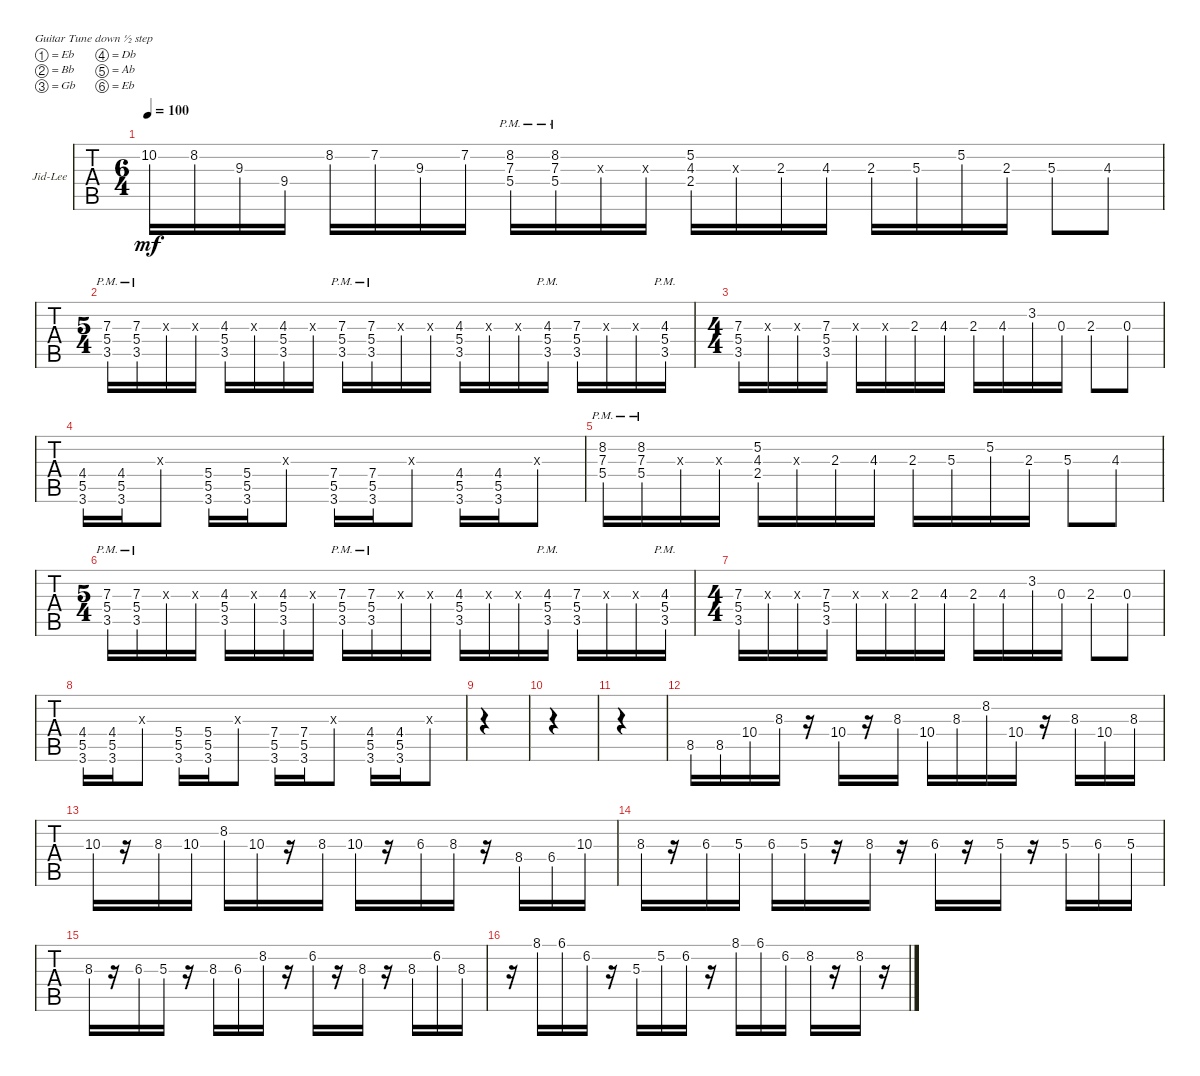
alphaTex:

\defaultSystemsLayout 4
\bracketExtendMode groupsimilarinstruments
\firstSystemTrackNameOrientation horizontal
\otherSystemsTrackNameOrientation horizontal
\track ("Jid-Lee" "Jid-Lee") {instrument distortionguitar}
\staff {tabs}
\tuning (Eb4 Bb3 Gb3 Db3 Ab2 Eb2)
\ts (6 4)
\tempo 100
\clef g2
\ks c
10.2.16{dy mf} 8.2.16 9.3.16 9.4.16 8.2.16 7.2.16 9.3.16 7.2.16 (8.2{pm} 7.3{pm} 5.4{pm}).16 (8.2{pm} 7.3{pm} 5.4{pm}).16 0.3{x}.16 0.3{x}.16 (4.3 5.2 2.4).16 0.3{x}.16 2.3.16 4.3.16 2.3.16 5.3.16 5.2.16 2.3.16 5.3.8 4.3.8 |
\ts (5 4)
(7.3{pm} 5.4{pm} 3.5{pm}).16 (7.3{pm} 5.4{pm} 3.5{pm}).16 0.3{x}.16 0.3{x}.16 (4.3 5.4 3.5).16 0.3{x}.16 (4.3 5.4 3.5).16 0.3{x}.16 (7.3{pm} 5.4{pm} 3.5{pm}).16 (7.3{pm} 5.4{pm} 3.5{pm}).16 0.3{x}.16 0.3{x}.16 (4.3 5.4 3.5).16 0.3{x}.16 0.3{x}.16 (4.3{pm} 5.4{pm} 3.5{pm}).16 (7.3 5.4 3.5).16 0.3{x}.16 0.3{x}.16 (4.3{pm} 5.4{pm} 3.5{pm}).16 |
\ts (4 4)
(7.3 5.4 3.5).16 0.3{x}.16 0.3{x}.16 (7.3 5.4 3.5).16 0.3{x}.16 0.3{x}.16 2.3.16 4.3.16 2.3.16 4.3.16 3.2.16 0.3.16 2.3.8 0.3.8 |
(4.4 5.5 3.6).16 (4.4 5.5 3.6).16 0.3{x}.8 (5.4 5.5 3.6).16 (5.4 5.5 3.6).16 0.3{x}.8 (7.4 5.5 3.6).16 (7.4 5.5 3.6).16 0.3{x}.8 (4.4 5.5 3.6).16 (4.4 5.5 3.6).16 0.3{x}.8 |
(8.2{pm} 7.3{pm} 5.4{pm}).16 (8.2{pm} 7.3{pm} 5.4{pm}).16 0.3{x}.16 0.3{x}.16 (4.3 5.2 2.4).16 0.3{x}.16 2.3.16 4.3.16 2.3.16 5.3.16 5.2.16 2.3.16 5.3.8 4.3.8 |
\ts (5 4)
(7.3{pm} 5.4{pm} 3.5{pm}).16 (7.3{pm} 5.4{pm} 3.5{pm}).16 0.3{x}.16 0.3{x}.16 (4.3 5.4 3.5).16 0.3{x}.16 (4.3 5.4 3.5).16 0.3{x}.16 (7.3{pm} 5.4{pm} 3.5{pm}).16 (7.3{pm} 5.4{pm} 3.5{pm}).16 0.3{x}.16 0.3{x}.16 (4.3 5.4 3.5).16 0.3{x}.16 0.3{x}.16 (4.3{pm} 5.4{pm} 3.5{pm}).16 (7.3 5.4 3.5).16 0.3{x}.16 0.3{x}.16 (4.3{pm} 5.4{pm} 3.5{pm}).16 |
\ts (4 4)
(7.3 5.4 3.5).16 0.3{x}.16 0.3{x}.16 (7.3 5.4 3.5).16 0.3{x}.16 0.3{x}.16 2.3.16 4.3.16 2.3.16 4.3.16 3.2.16 0.3.16 2.3.8 0.3.8 |
(4.4 5.5 3.6).16 (4.4 5.5 3.6).16 0.3{x}.8 (5.4 5.5 3.6).16 (5.4 5.5 3.6).16 0.3{x}.8 (7.4 5.5 3.6).16 (7.4 5.5 3.6).16 0.3{x}.8 (4.4 5.5 3.6).16 (4.4 5.5 3.6).16 0.3{x}.8 |
|
|
|
8.5.16 8.5.16 10.4.16 8.3.16 r.16 10.4.16 r.16 8.3.16 10.4.16 8.3.16 8.2.16 10.4.16 r.16 8.3.16 10.4.16 8.3.16 |
10.3.16 r.16 8.3.16 10.3.16 8.2.16 10.3.16 r.16 8.3.16 10.3.16 r.16 6.3.16 8.3.16 r.16 8.4.16 6.4.16 10.3.16 |
8.3.16 r.16 6.3.16 5.3.16 6.3.16 5.3.16 r.16 8.3.16 r.16 6.3.16 r.16 5.3.16 r.16 5.3.16 6.3.16 5.3.16 |
8.3.16 r.16 6.3.16 5.3.16 r.16 8.3.16 6.3.16 8.2.16 r.16 6.2.16 r.16 8.3.16 r.16 8.3.16 6.2.16 8.3.16 |
r.16 8.1.16 6.1.16 6.2.16 r.16 5.3.16 5.2.16 6.2.16 r.16 8.1.16 6.1.16 6.2.16 8.2.16 r.16 8.2.16 r.16
